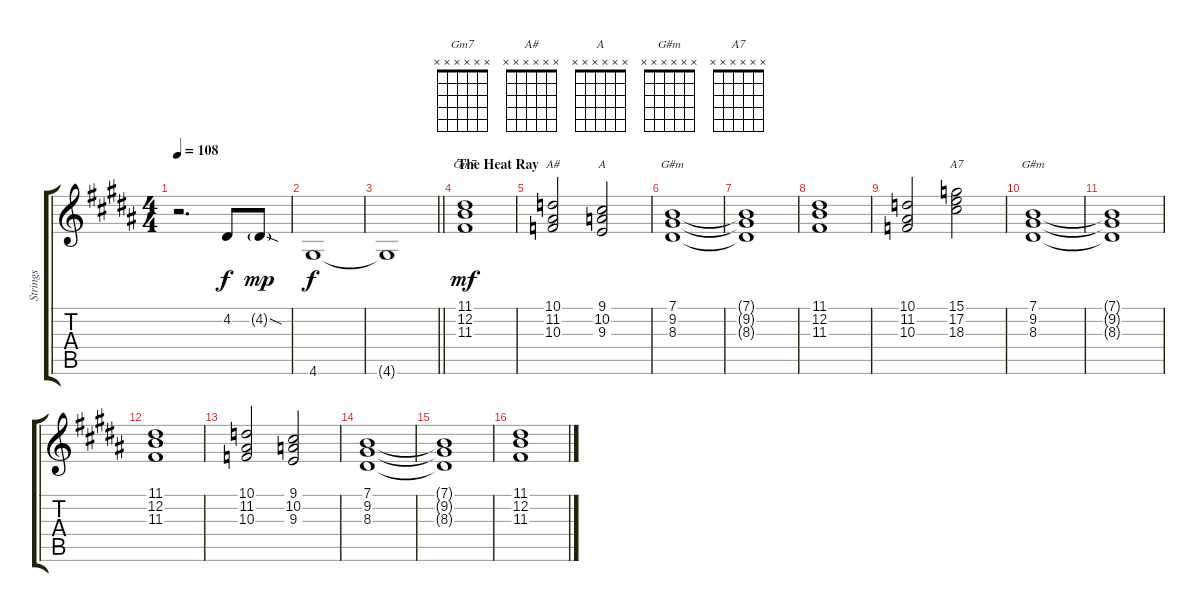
\track ("Strings" "Strings") {instrument stringensemble1}
\staff {score tabs}
\tuning (E4 B3 G3 D3 A2 E2) {hide}
\chord ("Gm7" x x x x x x)
\chord ("A#" x x x x x x)
\chord ("A" x x x x x x)
\chord ("G#m" 7 9 8 x x x) {firstfret 7}
\chord ("A7" x x x x x x)
\chord ("G#m" x x x x x x)
\ts (4 4)
\tempo 108
\clef g2
\ks g#minor
r.2{d dy f} 4.2.8 4.2{sod g}.8{dy mp volume 3} |
4.6.1{ot 8vb dy f volume 12} |
\barLineRight lightlight
4.6{t}.1{ot 8vb} |
\section ("" "The Heat Ray")
(11.1 12.2 11.3).1{ch "Gm7" dy mf volume 8} |
(10.1 11.2 10.3).2{ch "A#"} (9.1 10.2 9.3).2{ch "A"} |
(7.1 9.2 8.3).1{ch "G#m"} |
(7.1{t} 9.2{t} 8.3{t}).1 |
(11.1 12.2 11.3).1 |
(10.1 11.2 10.3).2 (15.1 17.2 18.3).2{ch "A7"} |
(7.1 9.2 8.3).1{ch "G#m"} |
(7.1{t} 9.2{t} 8.3{t}).1 |
(11.1 12.2 11.3).1 |
(10.1 11.2 10.3).2 (9.1 10.2 9.3).2 |
(7.1 9.2 8.3).1 |
(7.1{t} 9.2{t} 8.3{t}).1 |
(11.1 12.2 11.3).1
